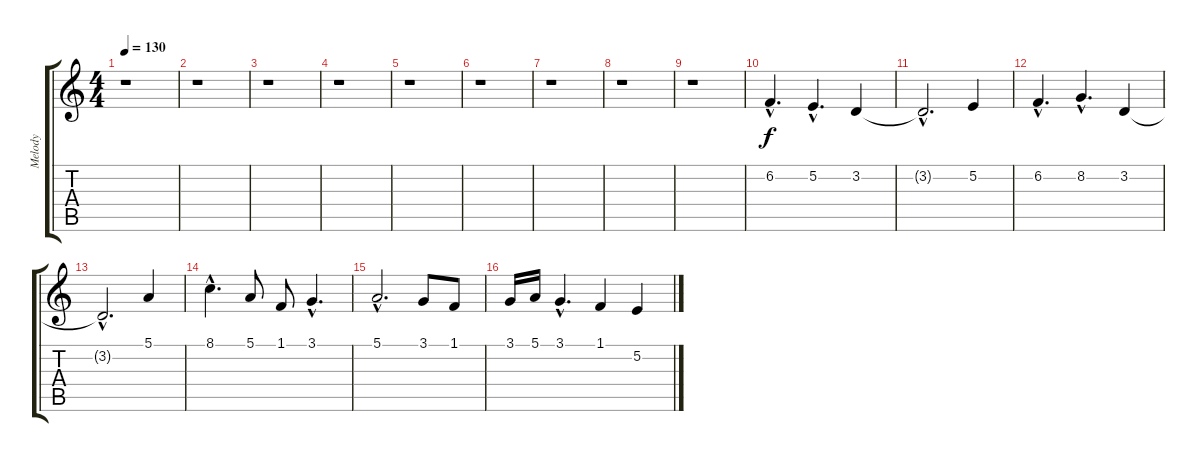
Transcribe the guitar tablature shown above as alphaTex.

\track ("Melody" "Melody") {instrument flute}
\staff {score tabs}
\tuning (E4 B3 G3 D3 A2 E2) {hide}
\ts (4 4)
\tempo 130
\clef g2
\ks c
r.1{dy f instrument flute} |
r.1 |
r.1 |
r.1 |
r.1 |
r.1 |
r.1 |
r.1 |
r.1 |
6.2{hac}.4{d} 5.2{hac}.4{d} 3.2.4 |
3.2{hac t}.2{d} 5.2.4 |
6.2{hac}.4{d} 8.2{hac}.4{d} 3.2.4 |
3.2{hac t}.2{d} 5.1.4 |
8.1{hac}.4{d} 5.1.8 1.1.8 3.1{hac}.4{d} |
5.1{hac}.2{d} 3.1.8 1.1.8 |
3.1.16 5.1.16 3.1{hac}.4{d} 1.1.4 5.2.4
